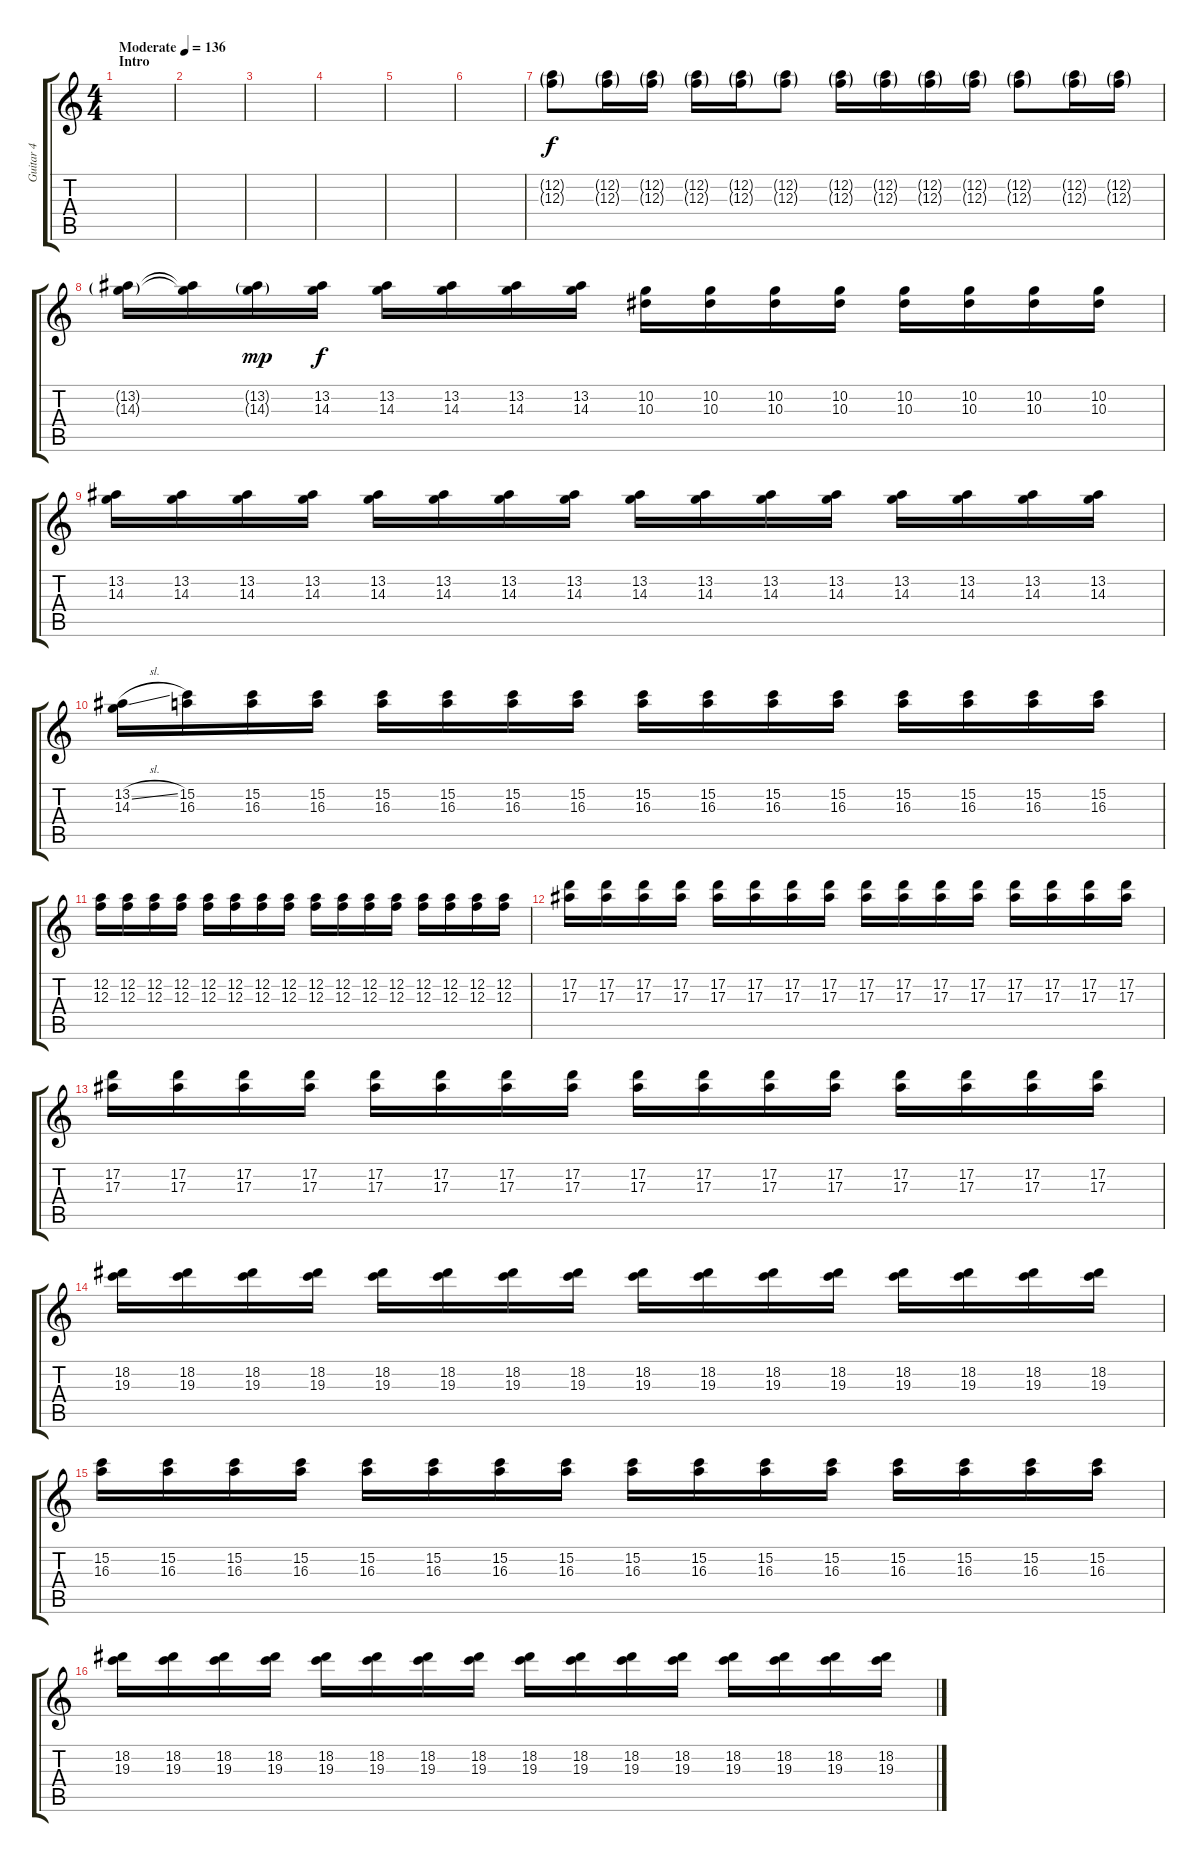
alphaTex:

\track ("Guitar 4" "Guitar 4") {instrument electricguitarclean}
\staff {score tabs}
\tuning (D4 A3 F3 C3 G2 C2) {hide}
\ts (4 4)
\section ("" "Intro")
\tempo (136 "Moderate")
\clef g2
\ks c
|
|
|
|
|
|
(12.2{g} 12.3{g}).8 (12.2{g} 12.3{g}).16 (12.2{g} 12.3{g}).16 (12.2{g} 12.3{g}).16 (12.2{g} 12.3{g}).16 (12.2{g} 12.3{g}).8 (12.2{g} 12.3{g}).16 (12.2{g} 12.3{g}).16 (12.2{g} 12.3{g}).16 (12.2{g} 12.3{g}).16 (12.2{g} 12.3{g}).8 (12.2{g} 12.3{g}).16 (12.2{g} 12.3{g}).16 |
(13.2{g} 14.3{g}).16 (13.2{t} 14.3{t}).16{dy f} (13.2{g} 14.3{g}).16{dy mp} (13.2 14.3).16{dy f} (13.2 14.3).16 (13.2 14.3).16 (13.2 14.3).16 (13.2 14.3).16 (10.2 10.3).16 (10.2 10.3).16 (10.2 10.3).16 (10.2 10.3).16 (10.2 10.3).16 (10.2 10.3).16 (10.2 10.3).16 (10.2 10.3).16 |
(13.2 14.3).16 (13.2 14.3).16 (13.2 14.3).16 (13.2 14.3).16 (13.2 14.3).16 (13.2 14.3).16 (13.2 14.3).16 (13.2 14.3).16 (13.2 14.3).16 (13.2 14.3).16 (13.2 14.3).16 (13.2 14.3).16 (13.2 14.3).16 (13.2 14.3).16 (13.2 14.3).16 (13.2 14.3).16 |
(13.2{sl} 14.3).16 (15.2 16.3).16 (15.2 16.3).16 (15.2 16.3).16 (15.2 16.3).16 (15.2 16.3).16 (15.2 16.3).16 (15.2 16.3).16 (15.2 16.3).16 (15.2 16.3).16 (15.2 16.3).16 (15.2 16.3).16 (15.2 16.3).16 (15.2 16.3).16 (15.2 16.3).16 (15.2 16.3).16 |
(12.2 12.3).16 (12.2 12.3).16 (12.2 12.3).16 (12.2 12.3).16 (12.2 12.3).16 (12.2 12.3).16 (12.2 12.3).16 (12.2 12.3).16 (12.2 12.3).16 (12.2 12.3).16 (12.2 12.3).16 (12.2 12.3).16 (12.2 12.3).16 (12.2 12.3).16 (12.2 12.3).16 (12.2 12.3).16 |
(17.2 17.3).16 (17.2 17.3).16 (17.2 17.3).16 (17.2 17.3).16 (17.2 17.3).16 (17.2 17.3).16 (17.2 17.3).16 (17.2 17.3).16 (17.2 17.3).16 (17.2 17.3).16 (17.2 17.3).16 (17.2 17.3).16 (17.2 17.3).16 (17.2 17.3).16 (17.2 17.3).16 (17.2 17.3).16 |
(17.2 17.3).16 (17.2 17.3).16 (17.2 17.3).16 (17.2 17.3).16 (17.2 17.3).16 (17.2 17.3).16 (17.2 17.3).16 (17.2 17.3).16 (17.2 17.3).16 (17.2 17.3).16 (17.2 17.3).16 (17.2 17.3).16 (17.2 17.3).16 (17.2 17.3).16 (17.2 17.3).16 (17.2 17.3).16 |
(18.2 19.3).16 (18.2 19.3).16 (18.2 19.3).16 (18.2 19.3).16 (18.2 19.3).16 (18.2 19.3).16 (18.2 19.3).16 (18.2 19.3).16 (18.2 19.3).16 (18.2 19.3).16 (18.2 19.3).16 (18.2 19.3).16 (18.2 19.3).16 (18.2 19.3).16 (18.2 19.3).16 (18.2 19.3).16 |
(15.2 16.3).16 (15.2 16.3).16 (15.2 16.3).16 (15.2 16.3).16 (15.2 16.3).16 (15.2 16.3).16 (15.2 16.3).16 (15.2 16.3).16 (15.2 16.3).16 (15.2 16.3).16 (15.2 16.3).16 (15.2 16.3).16 (15.2 16.3).16 (15.2 16.3).16 (15.2 16.3).16 (15.2 16.3).16 |
(18.2 19.3).16 (18.2 19.3).16 (18.2 19.3).16 (18.2 19.3).16 (18.2 19.3).16 (18.2 19.3).16 (18.2 19.3).16 (18.2 19.3).16 (18.2 19.3).16 (18.2 19.3).16 (18.2 19.3).16 (18.2 19.3).16 (18.2 19.3).16 (18.2 19.3).16 (18.2 19.3).16 (18.2 19.3).16
